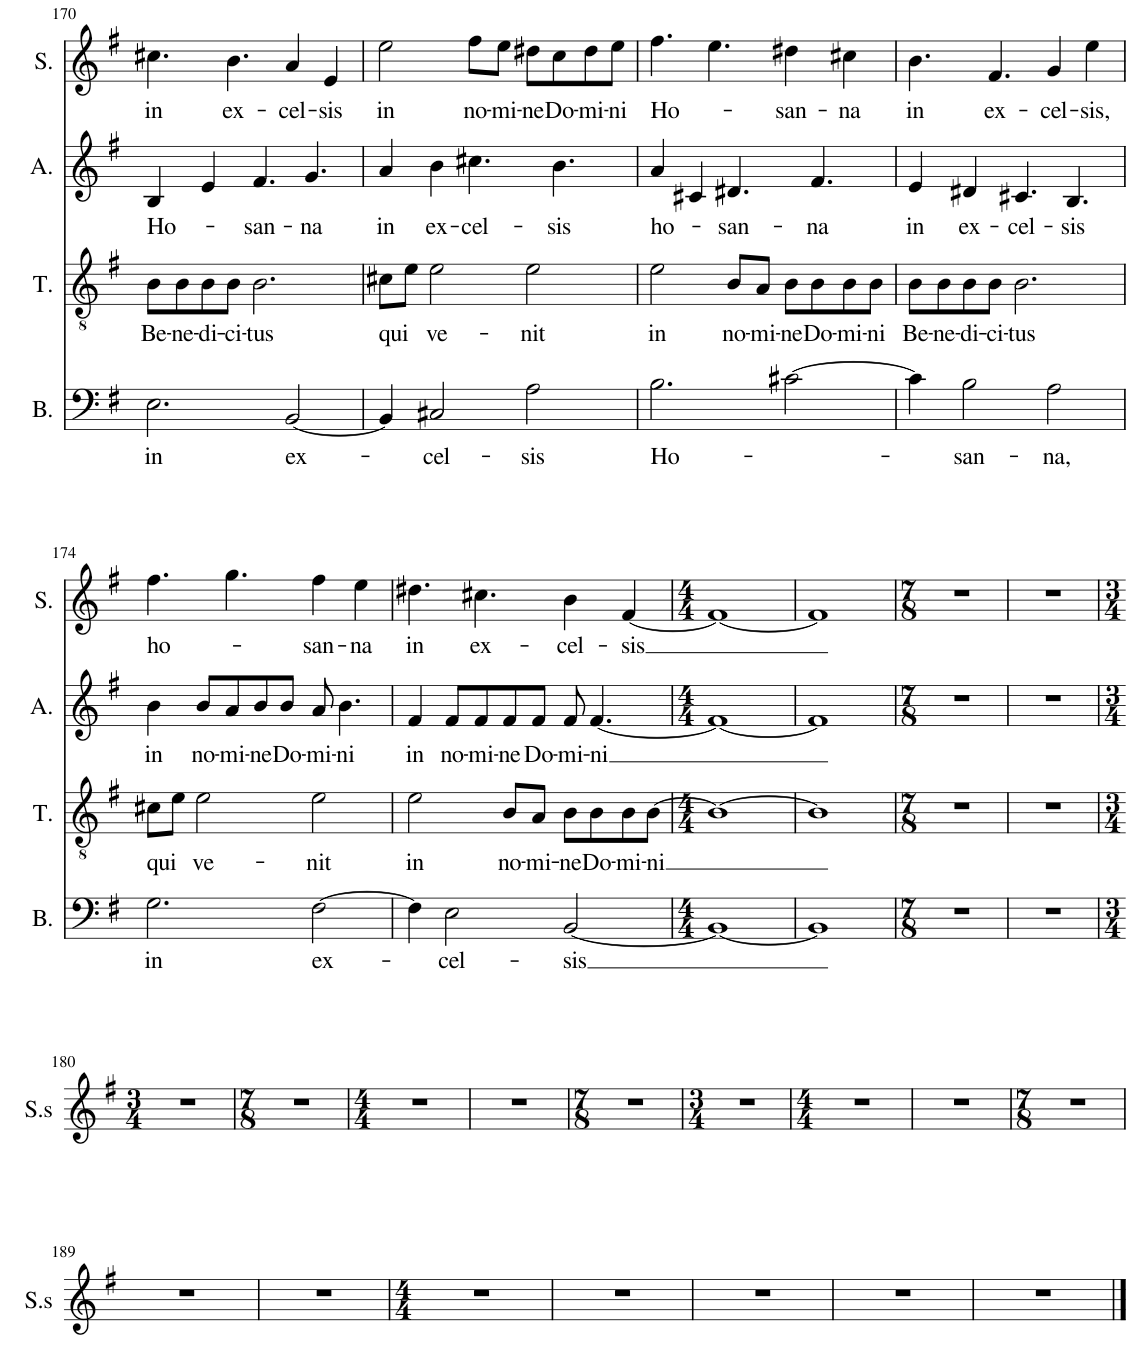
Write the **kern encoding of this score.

**kern	**text	**kern	**text	**kern	**text	**kern	**text
*part4	*part4	*part3	*part3	*part2	*part2	*part1	*part1
*staff4	*staff4	*staff3	*staff3	*staff2	*staff2	*staff1	*staff1
*I"Basso	*	*I"Tenor	*	*I"Alto	*	*I"Soprano	*
*I'B.	*	*I'T.	*	*I'A.	*	*I'S.	*
!!LO:PB:g=z
*clefF4	*	*clefGv2	*	*clefG2	*	*clefG2	*
*	*	*	*	*Trd1c2	*	*	*
*k[f#]	*	*k[f#]	*	*k[f#]	*	*k[f#]	*
*M5/4	*	*M5/4	*	*M5/4	*	*M5/4	*
=170	=170	=170	=170	=170	=170	=170	=170
!	!LO:LY:b	!	!LO:LY:b	!	!LO:LY:b	!	!LO:LY:b
2.E\	in	8B\L	Be-	4B/	Ho-	4.cc#X\	in
!	!	!	!LO:LY:b	!	!	!	!
.	.	8B\	-ne-	.	.	.	.
!	!	!	!LO:LY:b	!	!	!	!
.	.	8B\	-di-	4e/	.	.	.
!	!	!	!LO:LY:b	!	!	!	!LO:LY:b
.	.	8B\J	-ci-	.	.	4.b\	ex-
!	!	!	!LO:LY:b	!	!LO:LY:b	!	!
.	.	2.B\	-tus	4.f#/	san-	.	.
!	!LO:LY:b	!	!	!	!	!	!LO:LY:b
[2BB/	ex-	.	.	.	.	4a/	-cel-
!	!	!	!	!	!LO:LY:b	!	!
.	.	.	.	4.g/	-na	.	.
!	!	!	!	!	!	!	!LO:LY:b
.	.	.	.	.	.	4e/	-sis
=171	=171	=171	=171	=171	=171	=171	=171
!	!	!	!LO:LY:b	!	!LO:LY:b	!	!LO:LY:b
4BB/]	.	8c#X\L	qui	4a/	in	2ee\	in
.	.	8e\J	.	.	.	.	.
!	!LO:LY:b	!	!LO:LY:b	!	!LO:LY:b	!	!
2C#X/	-cel-	2e\	ve-	4b\	ex-	.	.
!	!	!	!	!	!LO:LY:b	!	!LO:LY:b
.	.	.	.	4.cc#X\	-cel-	8ff#\L	no-
!	!	!	!	!	!	!	!LO:LY:b
.	.	.	.	.	.	8ee\J	-mi-
!	!LO:LY:b	!	!LO:LY:b	!	!	!	!LO:LY:b
2A\	-sis	2e\	-nit	.	.	8dd#X\L	-ne
!	!	!	!	!	!LO:LY:b	!	!LO:LY:b
.	.	.	.	4.b\	-sis	8cc\	Do-
!	!	!	!	!	!	!	!LO:LY:b
.	.	.	.	.	.	8dd#\	-mi-
!	!	!	!	!	!	!	!LO:LY:b
.	.	.	.	.	.	8ee\J	-ni
=172	=172	=172	=172	=172	=172	=172	=172
!	!LO:LY:b	!	!LO:LY:b	!	!LO:LY:b	!	!LO:LY:b
2.B\	Ho-	2e\	in	4a/	ho-	4.ff#\	Ho-
.	.	.	.	4c#X/	.	.	.
.	.	.	.	.	.	4.ee\	.
!	!	!	!LO:LY:b	!	!LO:LY:b	!	!
.	.	8B/L	no-	4.d#X/	-san-	.	.
!	!	!	!LO:LY:b	!	!	!	!
.	.	8A/J	-mi-	.	.	.	.
!	!	!	!LO:LY:b	!	!	!	!LO:LY:b
[2c#X\	.	8B\L	-ne	.	.	4dd#X\	-san-
!	!	!	!LO:LY:b	!	!LO:LY:b	!	!
.	.	8B\	Do-	4.f#/	-na	.	.
!	!	!	!LO:LY:b	!	!	!	!LO:LY:b
.	.	8B\	-mi-	.	.	4cc#X\	-na
!	!	!	!LO:LY:b	!	!	!	!
.	.	8B\J	-ni	.	.	.	.
=173	=173	=173	=173	=173	=173	=173	=173
!	!	!	!LO:LY:b	!	!LO:LY:b	!	!LO:LY:b
4c#\]	.	8B\L	Be-	4e/	in	4.b\	in
!	!	!	!LO:LY:b	!	!	!	!
.	.	8B\	-ne-	.	.	.	.
!	!LO:LY:b	!	!LO:LY:b	!	!LO:LY:b	!	!
2B\	-san-	8B\	-di-	4d#X/	ex-	.	.
!	!	!	!LO:LY:b	!	!	!	!LO:LY:b
.	.	8B\J	-ci-	.	.	4.f#/	ex-
!	!	!	!LO:LY:b	!	!LO:LY:b	!	!
.	.	2.B\	-tus	4.c#X/	-cel-	.	.
!	!LO:LY:b	!	!	!	!	!	!LO:LY:b
2A\	-na,	.	.	.	.	4g/	-cel-
!	!	!	!	!	!LO:LY:b	!	!
.	.	.	.	4.B/	-sis	.	.
!	!	!	!	!	!	!	!LO:LY:b
.	.	.	.	.	.	4ee\	-sis,
!!LO:LB:g=z
=174	=174	=174	=174	=174	=174	=174	=174
!	!LO:LY:b	!	!LO:LY:b	!	!LO:LY:b	!	!LO:LY:b
2.G\	in	8c#X\L	qui	4b\	in	4.ff#\	ho-
.	.	8e\J	.	.	.	.	.
!	!	!	!LO:LY:b	!	!LO:LY:b	!	!
.	.	2e\	ve-	8b/L	no-	.	.
!	!	!	!	!	!LO:LY:b	!	!
.	.	.	.	8a/	-mi-	4.gg\	.
!	!	!	!	!	!LO:LY:b	!	!
.	.	.	.	8b/	-ne	.	.
!	!	!	!	!	!LO:LY:b	!	!
.	.	.	.	8b/J	Do-	.	.
!	!LO:LY:b	!	!LO:LY:b	!	!LO:LY:b	!	!LO:LY:b
[2F#\	ex-	2e\	-nit	8a/	-mi-	4ff#\	-san-
!	!	!	!	!	!LO:LY:b	!	!
.	.	.	.	4.b\	-ni	.	.
!	!	!	!	!	!	!	!LO:LY:b
.	.	.	.	.	.	4ee\	-na
=175	=175	=175	=175	=175	=175	=175	=175
!	!	!	!LO:LY:b	!	!LO:LY:b	!	!LO:LY:b
4F#\]	.	2e\	in	4f#/	in	4.dd#X\	in
!	!LO:LY:b	!	!	!	!LO:LY:b	!	!
2E\	-cel-	.	.	8f#/L	no-	.	.
!	!	!	!	!	!LO:LY:b	!	!LO:LY:b
.	.	.	.	8f#/	-mi-	4.cc#X\	ex-
!	!	!	!LO:LY:b	!	!LO:LY:b	!	!
.	.	8B/L	no-	8f#/	-ne	.	.
!	!	!	!LO:LY:b	!	!LO:LY:b	!	!
.	.	8A/J	-mi-	8f#/J	Do-	.	.
!	!LO:LY:b	!	!LO:LY:b	!	!LO:LY:b	!	!LO:LY:b
[2BB/	-sis	8B\L	-ne	8f#/	-mi-	4b\	-cel-
!	!	!	!LO:LY:b	!	!LO:LY:b	!	!
.	.	8B\	Do-	[4.f#/	-ni	.	.
!	!	!	!LO:LY:b	!	!	!	!LO:LY:b
.	.	8B\	-mi-	.	.	[4f#/	-sis
!	!	!	!LO:LY:b	!	!	!	!
.	.	[8B\J	-ni	.	.	.	.
=176	=176	=176	=176	=176	=176	=176	=176
*M4/4	*	*M4/4	*	*M4/4	*	*M4/4	*
1BB_	.	1B_	.	1f#_	.	1f#_	.
=177	=177	=177	=177	=177	=177	=177	=177
1BB]	.	1B]	.	1f#]	.	1f#]	.
=178	=178	=178	=178	=178	=178	=178	=178
*M7/8	*	*M7/8	*	*M7/8	*	*M7/8	*
2..r	.	2..r	.	2..r	.	2..r	.
=179	=179	=179	=179	=179	=179	=179	=179
2..r	.	2..r	.	2..r	.	2..r	.
!!LO:LB:g=z
=180	=180	=180	=180	=180	=180	=180	=180
*M3/4	*	*M3/4	*	*M3/4	*	*M3/4	*
2.r	.	2.r	.	2.r	.	2.r	.
=181	=181	=181	=181	=181	=181	=181	=181
*M7/8	*	*M7/8	*	*M7/8	*	*M7/8	*
2..r	.	2..r	.	2..r	.	2..r	.
=182	=182	=182	=182	=182	=182	=182	=182
*M4/4	*	*M4/4	*	*M4/4	*	*M4/4	*
1r	.	1r	.	1r	.	1r	.
=183	=183	=183	=183	=183	=183	=183	=183
1r	.	1r	.	1r	.	1r	.
=184	=184	=184	=184	=184	=184	=184	=184
*M7/8	*	*M7/8	*	*M7/8	*	*M7/8	*
2..r	.	2..r	.	2..r	.	2..r	.
=185	=185	=185	=185	=185	=185	=185	=185
*M3/4	*	*M3/4	*	*M3/4	*	*M3/4	*
2.r	.	2.r	.	2.r	.	2.r	.
=186	=186	=186	=186	=186	=186	=186	=186
*M4/4	*	*M4/4	*	*M4/4	*	*M4/4	*
1r	.	1r	.	1r	.	1r	.
=187	=187	=187	=187	=187	=187	=187	=187
1r	.	1r	.	1r	.	1r	.
=188	=188	=188	=188	=188	=188	=188	=188
*M7/8	*	*M7/8	*	*M7/8	*	*M7/8	*
2..r	.	2..r	.	2..r	.	2..r	.
!!LO:LB:g=z
=189	=189	=189	=189	=189	=189	=189	=189
2..r	.	2..r	.	2..r	.	2..r	.
=190	=190	=190	=190	=190	=190	=190	=190
2..r	.	2..r	.	2..r	.	2..r	.
=191	=191	=191	=191	=191	=191	=191	=191
*M4/4	*	*M4/4	*	*M4/4	*	*M4/4	*
1r	.	1r	.	1r	.	1r	.
=192	=192	=192	=192	=192	=192	=192	=192
1r	.	1r	.	1r	.	1r	.
=193	=193	=193	=193	=193	=193	=193	=193
1r	.	1r	.	1r	.	1r	.
=194	=194	=194	=194	=194	=194	=194	=194
1r	.	1r	.	1r	.	1r	.
=195	=195	=195	=195	=195	=195	=195	=195
1r	.	1r	.	1r	.	1r	.
==	==	==	==	==	==	==	==
*-	*-	*-	*-	*-	*-	*-	*-
